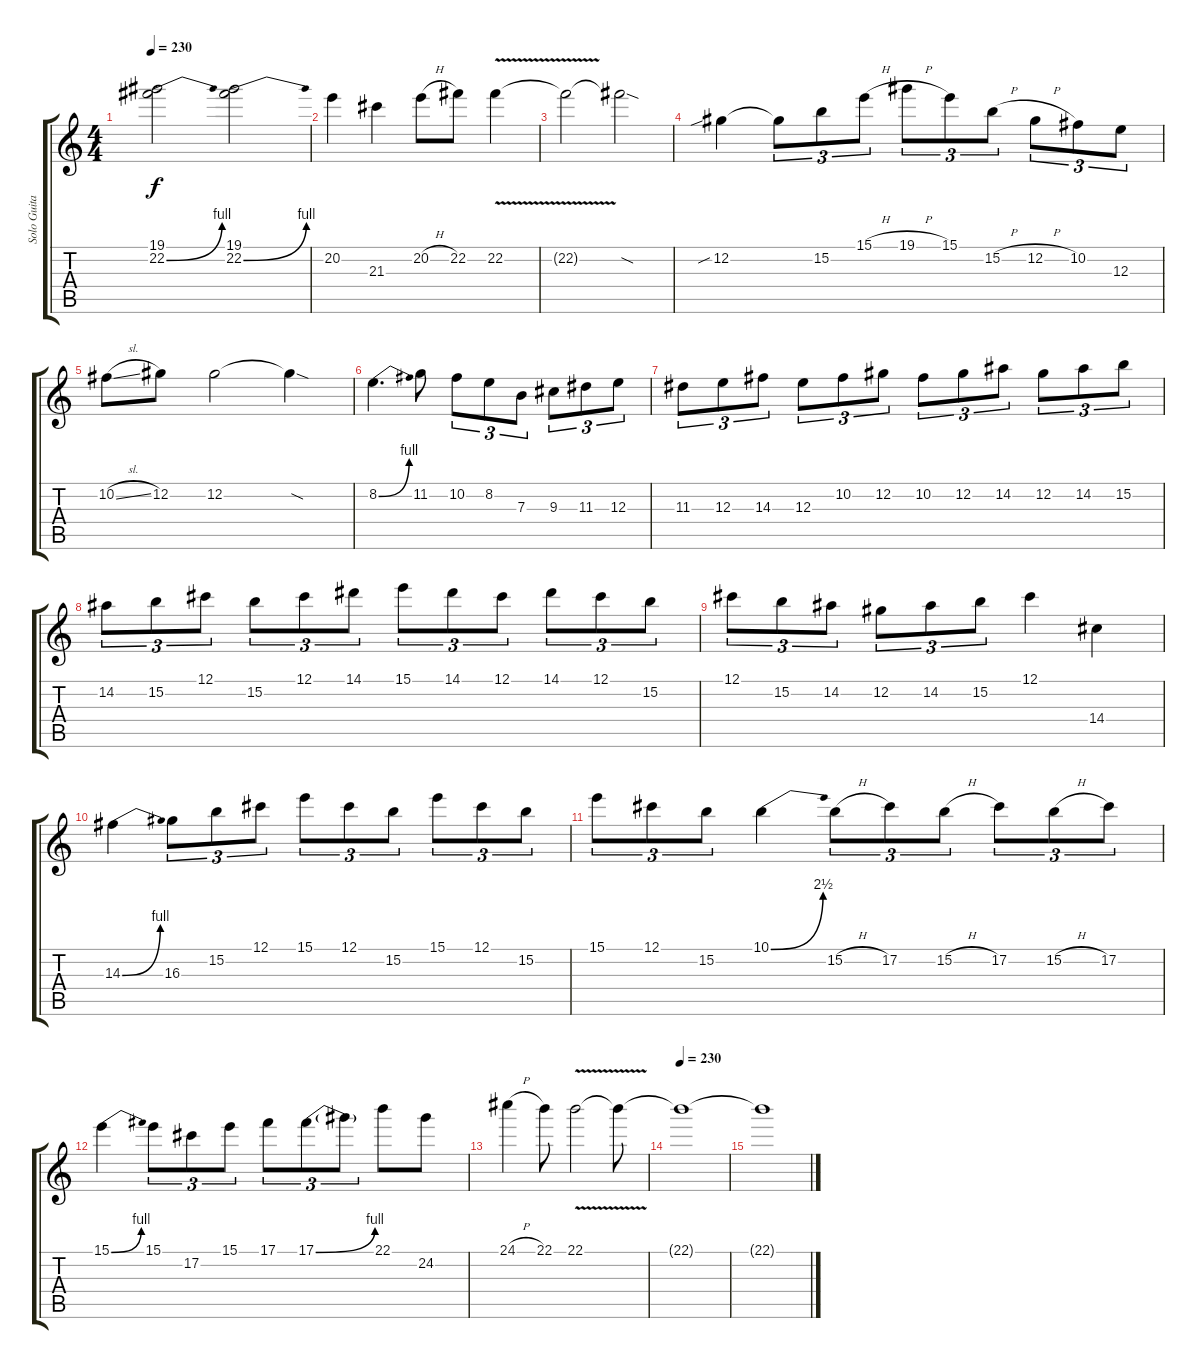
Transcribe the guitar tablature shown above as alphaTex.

\track ("Solo Guitar" "Solo Guita") {instrument distortionguitar}
\staff {score tabs}
\tuning (Db4 Ab3 E3 B2 Gb2 Db2) {hide}
\ts (4 4)
\tempo 230
\clef g2
\ks c
(19.1 22.2{be (bend 0 0 60 4)}).2{dy f} (19.1 22.2{be (bend 0 0 60 4)}).2 |
20.2.4 21.3.4 20.2{h}.8 22.2.8 22.2{v}.4 |
22.2{t}.2 22.2{sod t}.2 |
12.2{sib}.4 12.2{t}.8{tu (3 2)} 15.2.8{tu (3 2)} 15.1{h}.8{tu (3 2)} 19.1{h}.8{tu (3 2)} 15.1.8{tu (3 2)} 15.2{h}.8{tu (3 2)} 12.2{h}.8{tu (3 2)} 10.2.8{tu (3 2)} 12.3.8{tu (3 2)} |
10.2{sl}.8 12.2.8 12.2.2 12.2{sod t}.4 |
8.2{be (bend 0 0 60 4)}.4{d} 11.2.8 10.2.8{tu (3 2)} 8.2.8{tu (3 2)} 7.3.8{tu (3 2)} 9.3.8{tu (3 2)} 11.3.8{tu (3 2)} 12.3.8{tu (3 2)} |
11.3.8{tu (3 2)} 12.3.8{tu (3 2)} 14.3.8{tu (3 2)} 12.3.8{tu (3 2)} 10.2.8{tu (3 2)} 12.2.8{tu (3 2)} 10.2.8{tu (3 2)} 12.2.8{tu (3 2)} 14.2.8{tu (3 2)} 12.2.8{tu (3 2)} 14.2.8{tu (3 2)} 15.2.8{tu (3 2)} |
14.2.8{tu (3 2)} 15.2.8{tu (3 2)} 12.1.8{tu (3 2)} 15.2.8{tu (3 2)} 12.1.8{tu (3 2)} 14.1.8{tu (3 2)} 15.1.8{tu (3 2)} 14.1.8{tu (3 2)} 12.1.8{tu (3 2)} 14.1.8{tu (3 2)} 12.1.8{tu (3 2)} 15.2.8{tu (3 2)} |
12.1.8{tu (3 2)} 15.2.8{tu (3 2)} 14.2.8{tu (3 2)} 12.2.8{tu (3 2)} 14.2.8{tu (3 2)} 15.2.8{tu (3 2)} 12.1.4 14.4.4 |
14.3{be (bend 0 0 60 4)}.4 16.3.8{tu (3 2)} 15.2.8{tu (3 2)} 12.1.8{tu (3 2)} 15.1.8{tu (3 2)} 12.1.8{tu (3 2)} 15.2.8{tu (3 2)} 15.1.8{tu (3 2)} 12.1.8{tu (3 2)} 15.2.8{tu (3 2)} |
15.1.8{tu (3 2)} 12.1.8{tu (3 2)} 15.2.8{tu (3 2)} 10.1{be (bend 0 0 60 10)}.4 15.2{h}.8{tu (3 2)} 17.2.8{tu (3 2)} 15.2{h}.8{tu (3 2)} 17.2.8{tu (3 2)} 15.2{h}.8{tu (3 2)} 17.2.8{tu (3 2)} |
15.1{be (bend 0 0 60 4)}.4 15.1.8{tu (3 2)} 17.2.8{tu (3 2)} 15.1.8{tu (3 2)} 17.1.8{tu (3 2)} 17.1{be (bend 0 0 60 4)}.8{tu (3 2)} 17.1{t}.8{tu (3 2)} 22.1.8 24.2.8 |
24.1{h}.4 22.1.8 22.1{v}.2 22.1{t}.8 |
\tempo 230
22.1{t}.1{volume 8} |
22.1{t}.1
